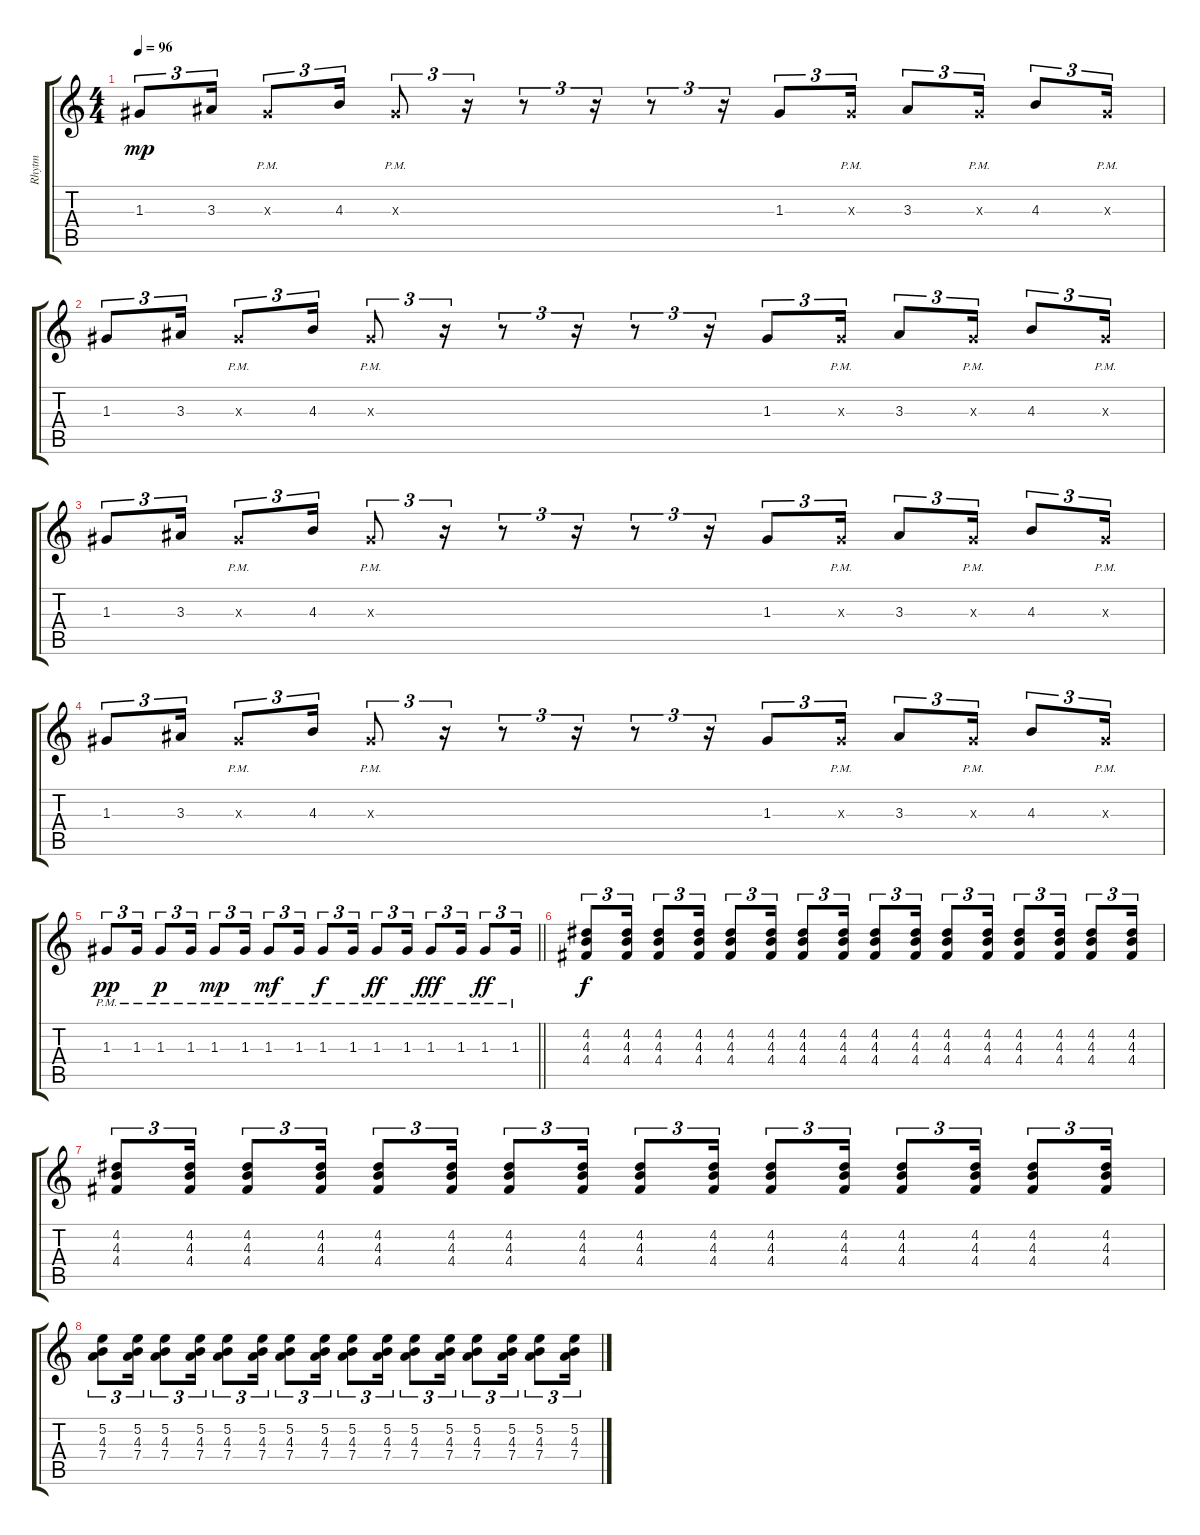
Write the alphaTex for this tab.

\track ("Rhytm" "Rhytm") {instrument electricguitarmuted}
\staff {score tabs}
\tuning (E4 B3 G3 D3 A2 E2) {hide}
\ts (4 4)
\tempo 96
\clef g2
\ks c
1.3.8{tu (3 2) dy mp} 3.3.16{tu (3 2)} 1.3{pm x}.8{tu (3 2)} 4.3.16{tu (3 2)} 1.3{pm x}.8{tu (3 2)} r.16{tu (3 2)} r.8{tu (3 2)} r.16{tu (3 2)} r.8{tu (3 2)} r.16{tu (3 2)} 1.3.8{tu (3 2)} 1.3{pm x}.16{tu (3 2)} 3.3.8{tu (3 2)} 1.3{pm x}.16{tu (3 2)} 4.3.8{tu (3 2)} 1.3{pm x}.16{tu (3 2)} |
1.3.8{tu (3 2)} 3.3.16{tu (3 2)} 1.3{pm x}.8{tu (3 2)} 4.3.16{tu (3 2)} 1.3{pm x}.8{tu (3 2)} r.16{tu (3 2)} r.8{tu (3 2)} r.16{tu (3 2)} r.8{tu (3 2)} r.16{tu (3 2)} 1.3.8{tu (3 2)} 1.3{pm x}.16{tu (3 2)} 3.3.8{tu (3 2)} 1.3{pm x}.16{tu (3 2)} 4.3.8{tu (3 2)} 1.3{pm x}.16{tu (3 2)} |
1.3.8{tu (3 2)} 3.3.16{tu (3 2)} 1.3{pm x}.8{tu (3 2)} 4.3.16{tu (3 2)} 1.3{pm x}.8{tu (3 2)} r.16{tu (3 2)} r.8{tu (3 2)} r.16{tu (3 2)} r.8{tu (3 2)} r.16{tu (3 2)} 1.3.8{tu (3 2)} 1.3{pm x}.16{tu (3 2)} 3.3.8{tu (3 2)} 1.3{pm x}.16{tu (3 2)} 4.3.8{tu (3 2)} 1.3{pm x}.16{tu (3 2)} |
1.3.8{tu (3 2)} 3.3.16{tu (3 2)} 1.3{pm x}.8{tu (3 2)} 4.3.16{tu (3 2)} 1.3{pm x}.8{tu (3 2)} r.16{tu (3 2)} r.8{tu (3 2)} r.16{tu (3 2)} r.8{tu (3 2)} r.16{tu (3 2)} 1.3.8{tu (3 2)} 1.3{pm x}.16{tu (3 2)} 3.3.8{tu (3 2)} 1.3{pm x}.16{tu (3 2)} 4.3.8{tu (3 2)} 1.3{pm x}.16{tu (3 2)} |
\barLineRight lightlight
1.3{pm}.8{tu (3 2) dy pp} 1.3{pm}.16{tu (3 2)} 1.3{pm}.8{tu (3 2) dy p} 1.3{pm}.16{tu (3 2)} 1.3{pm}.8{tu (3 2) dy mp} 1.3{pm}.16{tu (3 2)} 1.3{pm}.8{tu (3 2) dy mf} 1.3{pm}.16{tu (3 2)} 1.3{pm}.8{tu (3 2) dy f} 1.3{pm}.16{tu (3 2)} 1.3{pm}.8{tu (3 2) dy ff} 1.3{pm}.16{tu (3 2)} 1.3{pm}.8{tu (3 2) dy fff} 1.3{pm}.16{tu (3 2)} 1.3{pm}.8{tu (3 2) dy ff} 1.3{pm}.16{tu (3 2)} |
(4.2 4.3 4.4).8{tu (3 2) dy f volume 11 balance 8 instrument acousticguitarnylon} (4.2 4.3 4.4).16{tu (3 2)} (4.2 4.3 4.4).8{tu (3 2)} (4.2 4.3 4.4).16{tu (3 2)} (4.2 4.3 4.4).8{tu (3 2)} (4.2 4.3 4.4).16{tu (3 2)} (4.2 4.3 4.4).8{tu (3 2)} (4.2 4.3 4.4).16{tu (3 2)} (4.2 4.3 4.4).8{tu (3 2)} (4.2 4.3 4.4).16{tu (3 2)} (4.2 4.3 4.4).8{tu (3 2)} (4.2 4.3 4.4).16{tu (3 2)} (4.2 4.3 4.4).8{tu (3 2)} (4.2 4.3 4.4).16{tu (3 2)} (4.2 4.3 4.4).8{tu (3 2)} (4.2 4.3 4.4).16{tu (3 2)} |
(4.2 4.3 4.4).8{tu (3 2)} (4.2 4.3 4.4).16{tu (3 2)} (4.2 4.3 4.4).8{tu (3 2)} (4.2 4.3 4.4).16{tu (3 2)} (4.2 4.3 4.4).8{tu (3 2)} (4.2 4.3 4.4).16{tu (3 2)} (4.2 4.3 4.4).8{tu (3 2)} (4.2 4.3 4.4).16{tu (3 2)} (4.2 4.3 4.4).8{tu (3 2)} (4.2 4.3 4.4).16{tu (3 2)} (4.2 4.3 4.4).8{tu (3 2)} (4.2 4.3 4.4).16{tu (3 2)} (4.2 4.3 4.4).8{tu (3 2)} (4.2 4.3 4.4).16{tu (3 2)} (4.2 4.3 4.4).8{tu (3 2)} (4.2 4.3 4.4).16{tu (3 2)} |
(5.2 4.3 7.4).8{tu (3 2)} (5.2 4.3 7.4).16{tu (3 2)} (5.2 4.3 7.4).8{tu (3 2)} (5.2 4.3 7.4).16{tu (3 2)} (5.2 4.3 7.4).8{tu (3 2)} (5.2 4.3 7.4).16{tu (3 2)} (5.2 4.3 7.4).8{tu (3 2)} (5.2 4.3 7.4).16{tu (3 2)} (5.2 4.3 7.4).8{tu (3 2)} (5.2 4.3 7.4).16{tu (3 2)} (5.2 4.3 7.4).8{tu (3 2)} (5.2 4.3 7.4).16{tu (3 2)} (5.2 4.3 7.4).8{tu (3 2)} (5.2 4.3 7.4).16{tu (3 2)} (5.2 4.3 7.4).8{tu (3 2)} (5.2 4.3 7.4).16{tu (3 2)}
